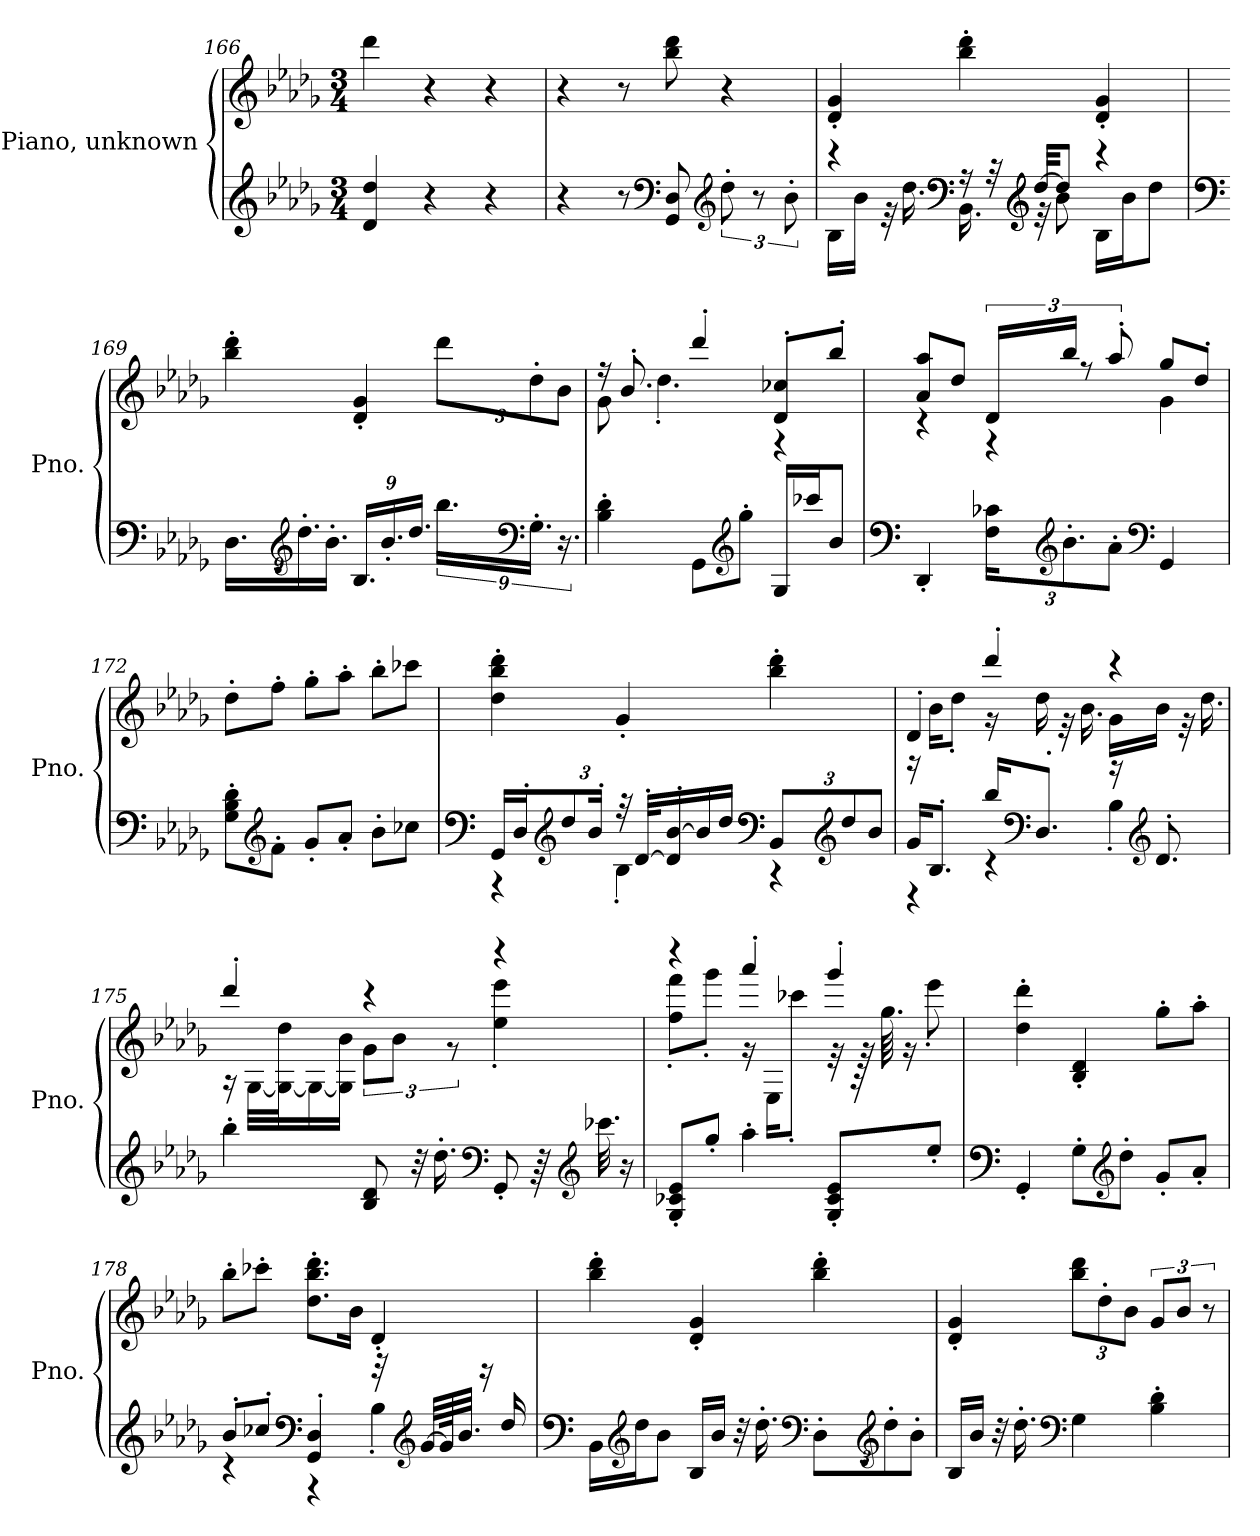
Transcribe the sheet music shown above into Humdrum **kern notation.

**kern	**kern
*part1	*part1
*staff2	*staff1
*I"Piano, unknown	*
*I'Pno.	*
*clefG2	*clefG2
*k[b-e-a-d-g-]	*k[b-e-a-d-g-]
*M3/4	*M3/4
=166	=166
4d-/ 4dd-/	4ddd-\
4r	4r
4r	4r
!!LO:PB:g=z
=167	=167
4r	4r
8r	8r
*clefF4	*
8GG-/ 8D-/	8bb-\ 8ddd-\
*clefG2	*
12dd-'\	4r
12r	.
12b-'\	.
=168	=168
*^	*
4r	16B-\LL	4d-/' 4g-/'
.	16b-\JJ	.
.	32r	.
.	16.dd-\	.
*clefF4	*	*
16r	16.BB-\	4bb-\' 4ddd-\'
32r	.	.
*clefG2	*	*
[32dd-/KKL	32r	.
8dd-/J]	8b-\	.
4r	16B-\LL	4d-/' 4g-/'
.	16b-\J	.
.	8dd-\J	.
*v	*v	*
!!LO:LB:g=z
=169	=169
*clefF4	*
18.D-\LL	4bb-\' 4ddd-\'
*clefG2	*
18.dd-'\	.
18.b-'\JJ	.
18.B-/LL	4d-/' 4g-/'
18.b-'/	.
18.dd-/JJ	.
*	*Xbrackettup
18.bb-\LL	12ddd-\L
*clefF4	*
18.G-'\JJ	12dd-'\
18.r	12b-\J
=170	=170
*	*^
4B-\' 4d-\'	16r	8g-\
.	8.b-'/	.
.	.	4.dd-'\
8GG-\L	4ddd-'/	.
*clefG2	*	*
8gg-'\J	.	.
16G-/LL	8d-/' 8cc-X/'L	4r
16ccc-X/J	.	.
8b-/J	8bb-'/J	.
=171	=171	=171
*clefF4	*	*
4DD-'/	8a-/ 8aa-/L	4r
.	8dd-/J	.
*Xbrackettup	*brackettup	*
24F\ 24c-X\KL	24d-/LL	4r
*clefG2	*	*
12.b-'\	24bb-/JJ	.
.	12r	.
12a-'\J	12aa-'/	.
*clefF4	*	*
4GG-/	8gg-/L	4g-\
.	8dd-'/J	.
*	*v	*v
!!LO:LB:g=z
=172	=172
8G-\' 8B-\' 8d-\'L	8dd-'\L
*clefG2	*
8f'\J	8ff'\J
8g-'/L	8gg-'\L
8a-'/J	8aa-'\J
8b-'\L	8bb-'\L
8cc-X\J	8ccc-X\J
=173	=173
*clefF4	*
*^	*
16GG-/LL	4r	4dd-\' 4bb-\' 4ddd-\'
16D-'/J	.	.
*clefG2	*	*
12dd-/	.	.
24b-'/Jk	.	.
32r	4B-'\	4g-'/
[32d-'/KLL	.	.
16d-/]' [16b-/'	.	.
16b-/]	.	.
16dd-/JJ	.	.
*clefF4	*	*
12BB-/L	4r	4bb-\' 4ddd-\'
*clefG2	*	*
12dd-/	.	.
12b-/J	.	.
!!LO:LB:g=z
=174	=174	=174
*	*	*^
16g-/KL	4r	4d-'/	16r
8.B-'/J	.	.	16b-\KL
.	.	.	8dd-'\J
16bb-/KL	4r	4ddd-'/	16r
*clefF4	*	*	*
8.D-'/J	.	.	16dd-\
.	.	.	32r
.	.	.	16.b-\
16r	4B-'\	4r	16g-\LL
*clefG2	*	*	*
8.d-'/	.	.	16b-\JJ
.	.	.	32r
.	.	.	16.dd-\
*v	*v	*	*
=175	=175	=175
4bb-'\	4ddd-'/	16r
.	.	[32G-\LLL
.	.	32G-\_ 32dd-\J
.	.	16G-\_
.	.	16G-\] 16b-\JJ
8B-/ 8d-/	4r	12g-\L
.	.	12b-\J
32r	.	.
16.dd-'\	.	.
.	.	12r
*clefF4	*	*
8GG-'/	4r	4ee-\' 4eee-\'
64r	.	.
*clefG2	*	*
32.ccc-X\	.	.
16r	.	.
!!LO:LB:g=z	!!
=176	=176	=176
8G-/' 8c-X/' 8e-/'L	4r	8ff\' 8fff\'L
8gg-'/J	.	8ggg-'\J
4aa-'\	4aaa-'/	16r
.	.	16E-\KL
.	.	8ccc-X'\J
8G-/' 8c-/' 8e-/'L	4ggg-'/	32r
.	.	128r
.	.	64.gg-\
.	.	16r
8ee-'/J	.	8eee-'\
*	*v	*v
=177	=177
*clefF4	*
4GG-'/	4dd-\' 4ddd-\'
8G-'\L	4B-/' 4d-/'
*clefG2	*
8dd-'\J	.
8g-'/L	8gg-'\L
8a-'/J	8aa-'\J
=178	=178
*^	*
8b-'/L	4r	8bb-'\L
8cc-X'/J	.	8ccc-X'\J
*clefF4	*	*
4GG-/' 4D-/'	4r	8.dd-\' 8.bb-\' 8.ddd-\'L
.	.	16b-\Jk
32r	4B-'\	4d-'/
*clefG2	*	*
[32g-/LLL	.	.
64g-/K]	.	.
32.b-/JJJ	.	.
16r	.	.
16dd-/	.	.
*v	*v	*
!!LO:LB:g=z
=179	=179
*clefF4	*
16BB-\LL	4bb-\' 4ddd-\'
*clefG2	*
16dd-\J	.
8b-\J	.
16B-/LL	4d-/' 4g-/'
16b-/JJ	.
32r	.
16.dd-'\	.
*clefF4	*
12D-'\L	4bb-\' 4ddd-\'
*clefG2	*
12dd-'\	.
12b-'\J	.
=180	=180
16B-/LL	4d-/' 4g-/'
16b-/JJ	.
32r	.
16.dd-'\	.
*clefF4	*
*	*Xbrackettup
4G-\	12bb-\ 12ddd-\L
.	12dd-'\
.	12b-\J
*	*brackettup
4B-\' 4d-\'	12g-/L
.	12b-/J
.	12r
=	=
*-	*-
